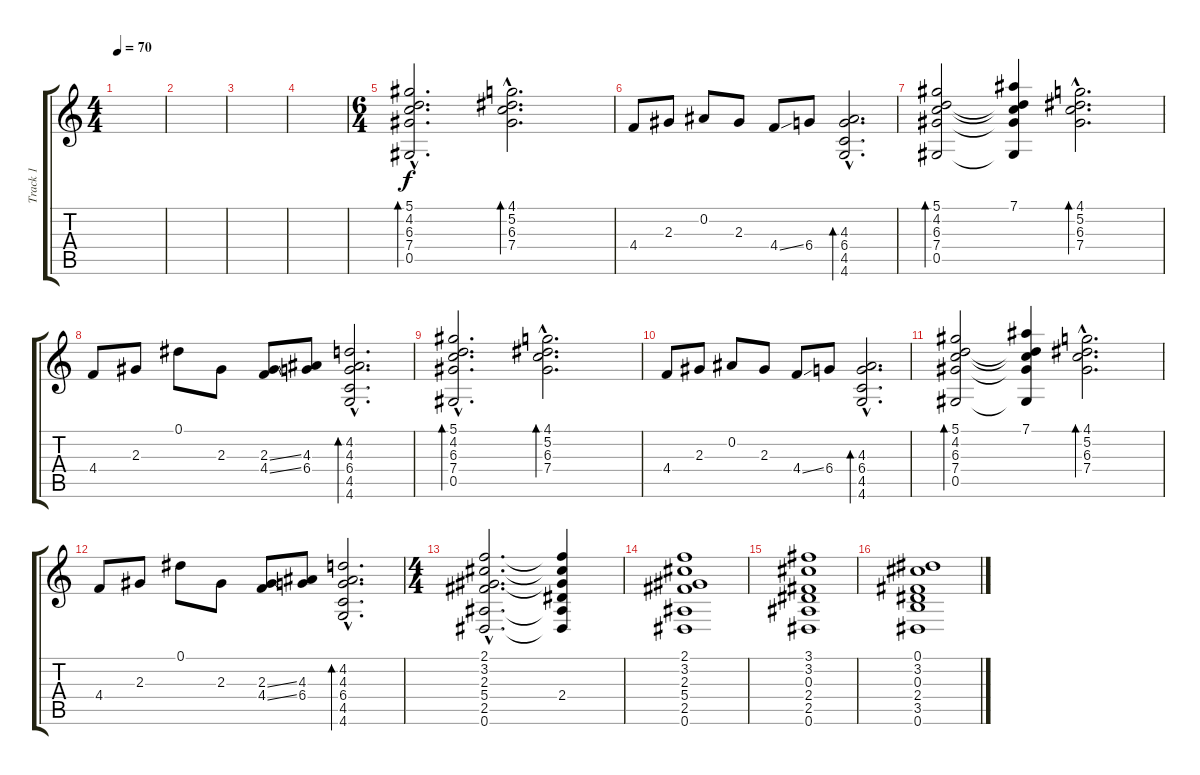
\track ("Track 1" "Track 1") {instrument electricguitarjazz}
\staff {score tabs}
\tuning (Eb4 Bb3 Gb3 Db3 Ab2 Eb2) {hide}
\ts (4 4)
\tempo 70
\clef g2
\ks c
|
|
|
|
\ts (6 4)
(5.1{hac} 4.2{hac} 6.3{hac} 7.4{hac} 0.5{hac}).2{d bd 240} (4.1{hac} 5.2{hac} 6.3{hac} 7.4{hac}).2{d bd 120} |
4.4.8 2.3.8 0.2.8 2.3.8 4.4{ss}.8 6.4.8 (4.3{hac} 6.4{hac} 4.5{hac} 4.6{hac}).2{d bd 120} |
(5.1 4.2 6.3 7.4 0.5).2{bd 240} (7.1 4.2{t} 6.3{t} 7.4{t} 0.5{t}).4 (4.1{hac} 5.2{hac} 6.3{hac} 7.4{hac}).2{d bd 120} |
4.4.8 2.3.8 0.1.8 2.3.8 (2.3{ss} 4.4{ss}).8 (4.3 6.4).8 (4.2{hac} 4.3{hac} 6.4{hac} 4.5{hac} 4.6{hac}).2{d bd 120} |
(5.1{hac} 4.2{hac} 6.3{hac} 7.4{hac} 0.5{hac}).2{d bd 240} (4.1{hac} 5.2{hac} 6.3{hac} 7.4{hac}).2{d bd 120} |
4.4.8 2.3.8 0.2.8 2.3.8 4.4{ss}.8 6.4.8 (4.3{hac} 6.4{hac} 4.5{hac} 4.6{hac}).2{d bd 120} |
(5.1 4.2 6.3 7.4 0.5).2{bd 240} (7.1 4.2{t} 6.3{t} 7.4{t} 0.5{t}).4 (4.1{hac} 5.2{hac} 6.3{hac} 7.4{hac}).2{d bd 120} |
4.4.8 2.3.8 0.1.8 2.3.8 (2.3{ss} 4.4{ss}).8 (4.3 6.4).8 (4.2{hac} 4.3{hac} 6.4{hac} 4.5{hac} 4.6{hac}).2{d bd 120} |
\ts (4 4)
(2.1{hac} 3.2{hac} 2.3{hac} 5.4{hac} 2.5{hac} 0.6{hac}).2{d} (2.1{t} 3.2{t} 2.3{t} 2.4 2.5{t} 0.6{t}).4 |
(2.1 3.2 2.3 5.4 2.5 0.6).1 |
(3.1 3.2 0.3 2.4 2.5 0.6).1 |
(0.1 3.2 0.3 2.4 3.5 0.6).1
